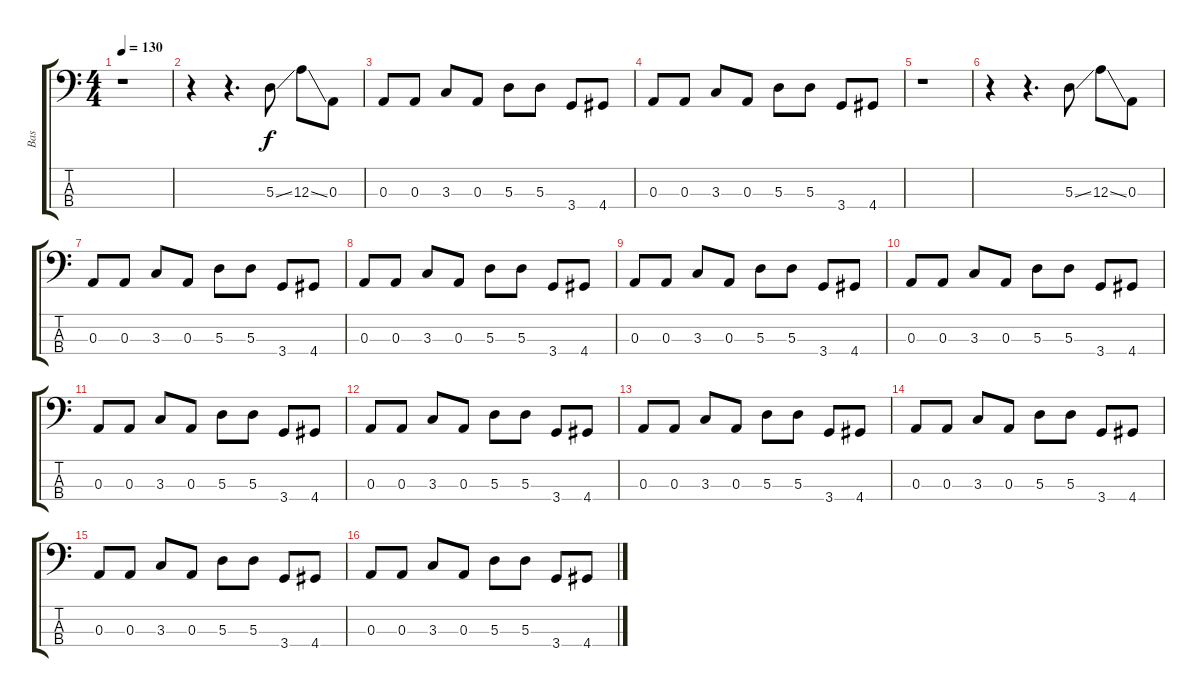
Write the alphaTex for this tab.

\track ("Bas" "Bas") {instrument electricbassfinger}
\staff {score tabs}
\tuning (G2 D2 A1 E1) {hide}
\ts (4 4)
\tempo 130
\clef f4
\ks c
r.1{dy f instrument electricbassfinger} |
r.4 r.4{d} 5.3{ss}.8 12.3{ss}.8 0.3.8 |
0.3.8 0.3.8 3.3.8 0.3.8 5.3.8 5.3.8 3.4.8 4.4.8 |
0.3.8 0.3.8 3.3.8 0.3.8 5.3.8 5.3.8 3.4.8 4.4.8 |
r.1 |
r.4 r.4{d} 5.3{ss}.8 12.3{ss}.8 0.3.8 |
0.3.8 0.3.8 3.3.8 0.3.8 5.3.8 5.3.8 3.4.8 4.4.8 |
0.3.8 0.3.8 3.3.8 0.3.8 5.3.8 5.3.8 3.4.8 4.4.8 |
0.3.8 0.3.8 3.3.8 0.3.8 5.3.8 5.3.8 3.4.8 4.4.8 |
0.3.8 0.3.8 3.3.8 0.3.8 5.3.8 5.3.8 3.4.8 4.4.8 |
0.3.8 0.3.8 3.3.8 0.3.8 5.3.8 5.3.8 3.4.8 4.4.8 |
0.3.8 0.3.8 3.3.8 0.3.8 5.3.8 5.3.8 3.4.8 4.4.8 |
0.3.8 0.3.8 3.3.8 0.3.8 5.3.8 5.3.8 3.4.8 4.4.8 |
0.3.8 0.3.8 3.3.8 0.3.8 5.3.8 5.3.8 3.4.8 4.4.8 |
0.3.8 0.3.8 3.3.8 0.3.8 5.3.8 5.3.8 3.4.8 4.4.8 |
0.3.8 0.3.8 3.3.8 0.3.8 5.3.8 5.3.8 3.4.8 4.4.8
